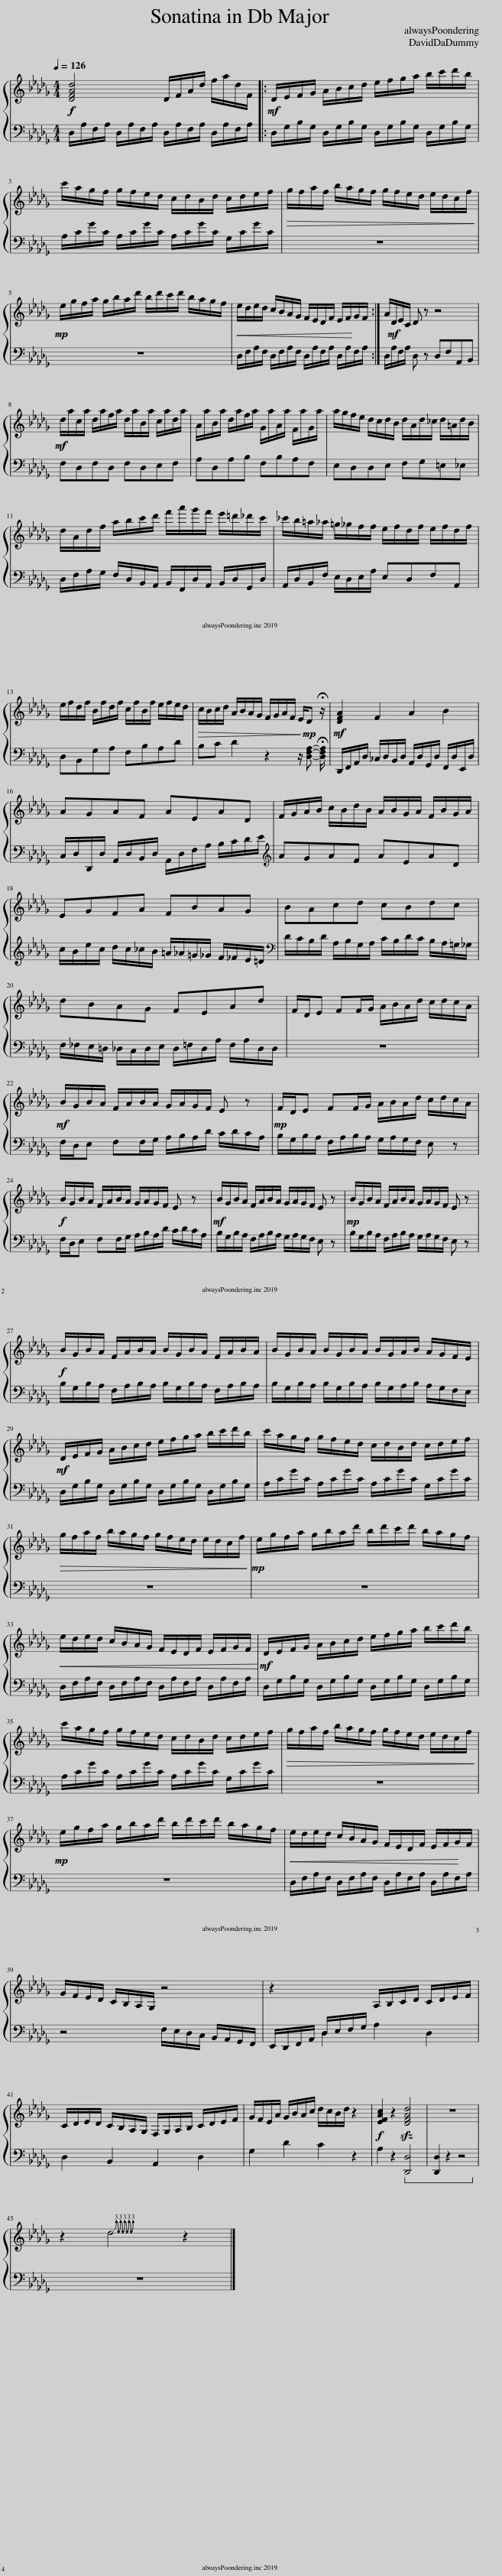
X:1
%%score { 1 | 2 }
L:1/8
Q:1/4=126
M:4/4
I:linebreak $
K:Db
V:1 treble
V:2 bass
V:1
!f! [DFAd]4 D/F/A/d/ f/a/d/F/ |:!mf! D/E/F/G/ A/B/c/d/ e/f/g/a/ b/c'/d'/b/ |$ c'/a/g/f/ g/f/e/d/ c/d/B/d/ c/d/e/f/ |!>(! g/f/a/f/ b/a/g/f/ g/f/e/d/ e/d/c/f/!>)! |$!mp! e/g/f/a/ g/b/a/d'/ b/d'/c'/d'/ b/a/g/f/ | %5
!<(! e/d/e/d/ c/B/A/G/ F/E/D/F/ E/F/G/F/!<)! :| A/!mf!D/E/C/ D z z4 |$!mf! d/a/c/a/ d/a/f/a/ d/a/B/a/ c/a/d/a/ | A/a/B/a/ d/a/f/a/ G/a/A/a/ F/a/G/a/ | a/g/f/e/ d/c/d/B/ d/A/d/_c/ d/=A/d/B/ |$ %10
 d/A/d/f/ a/b/c'/d'/ f'/a'/g'/f'/ e'/=d'/_d'/c'/ | _c'/b/=a/_a/ =g/_g/f/f/ e/f/d/f/ e/f/d/f/ |$ e/f/d/f/ B/f/d/f/ c/f/B/f/ e/f/e/d/ |!>(! c/B/c/d/ A/B/A/G/ F/G/A/F/ E/!>)!!mp!D !fermata!z/ |!mf! [DFA]2 F2 A2 B2 |$ %15
 AGAF AEAD | F/G/A/B/ c/B/d/B/ A/B/G/A/ F/B/G/A/ |$ EGFA FBAG | BAcd cBdc |$ dBAG FEAd | %20
 F/D/E FF/G/ A/B/A/d/ c/d/c/A/ |$!mf! B/G/B/A/ F/A/B/A/ G/A/G/F/ E z |!mp! F/D/E FF/G/ A/B/A/d/ c/d/c/A/ |$!f! B/G/B/A/ F/A/B/A/ G/A/G/F/ E z |!mf! B/G/B/A/ F/A/B/A/ G/A/G/F/ E z | %25
!mp! B/G/B/A/ F/A/B/A/ G/A/G/F/ E z |$!f! B/G/B/A/ F/A/B/A/ B/G/B/A/ F/A/B/A/ | B/G/B/A/ B/G/B/A/ B/G/A/B/ A/G/F/E/ |$!mf! D/E/F/G/ A/B/c/d/ e/f/g/a/ b/c'/d'/b/ | c'/a/g/f/ g/f/e/d/ c/d/B/d/ c/d/e/f/ |$ %30
!>(! g/f/a/f/ b/a/g/f/ g/f/e/d/ e/d/c/f/!>)! |!mp! e/g/f/a/ g/b/a/d'/ b/d'/c'/d'/ b/a/g/f/ |$!<(! e/d/e/d/ c/B/A/G/ F/E/D/F/ E/F/G/F/!<)! |!mf! D/E/F/G/ A/B/c/d/ e/f/g/a/ b/c'/d'/b/ |$ c'/a/g/f/ g/f/e/d/ c/d/B/d/ c/d/e/f/ | %35
!>(! g/f/a/f/ b/a/g/f/ g/f/e/d/ e/d/c/f/!>)! |$!mp! e/g/f/a/ g/b/a/d'/ b/d'/c'/d'/ b/a/g/f/ |!<(! e/d/e/d/ c/B/A/G/ F/E/D/F/ E/F/G/F/!<)! |$ G/F/E/D/ C/B,/A,/G,/ z4 | z2[I:staff +1] D,/E,/F,/G,/[I:staff -1] A,/B,/C/D/ C/D/E/F/ |$ %40
 C/D/E/D/ C/B,/A,/G,/ F,/G,/A,/B,/ C/D/E/F/ | G/F/E/A/ G/B/A/c/ d/c/B/d/ z2 |!f! [EFAc]2 z2!sfz! [DFAd]4 | z8 |$ z2 d4 z2 |] %45
V:2
 D,/A,/F,/A,/ D,/A,/F,/A,/ D,/A,/F,/A,/ D,/A,/F,/A,/ |: D,/G,/B,/G,/ D,/G,/B,/G,/ D,/G,/B,/G,/ D,/G,/B,/G,/ |$ A,/C/G/C/ A,/C/G/C/ A,/C/G/C/ G,/C/G/C/ | z8 |$ z8 | %5
 D,/F,/A,/F,/ D,/F,/A,/F,/ D,/A,/F,/A,/ D,/A,/F,/A,/ :| D,/A,/F,/A,/ D, z D,F,A,,B,, |$ F,D,F,D, F,D,E,F, | A,D,A,B, F,B,A,F, | E,D,D,E, F,G,=E,_E, |$ %10
 D,/F,/A,/G,/ F,/D,/B,,/A,,/ B,,/F,,/D,/A,,/ B,,/D,/G,,/D,/ | A,,/D,/B,,/F,/ E,/D,/E,/A,/ E,D,F,A,, |$ D,B,,G,A, F,B,A,D | B,C D2 z2 z/ [D,F,A,]- !fermata![D,F,A,]/ | D,,/F,,/A,,/D,/ _C,/D,/B,,/D,/ A,,/D,/G,,/D,/ F,,/D,/E,,/D,/ |$ %15
 C,/D,/D,,/D,/ A,,/D,/B,,/D,/ A,,/D,/F,/A,/ B,/C/D/E/ |[K:treble] AGAF AEAD |$ c/B/e/c/ d/c/_c/B/ =A/_A/=G/_G/ F/_F/E/=D/ |[K:bass] D/C/B,/D/ A,/B,/G,/A,/ C/B,/D/C/ B,/A,/=G,/_G,/ |$ F,/_F,/E,/=D,/ _D,/C,/D,/E,/ D,/=F,/D,/A,/ F,/A,/D,/D,/ | %20
 z8 |$ F,/D,/E, F,F,/G,/ A,/B,/A,/D/ C/D/C/A,/ | B,/G,/B,/A,/ F,/A,/B,/A,/ G,/A,/G,/F,/ E, z |$ F,/D,/E, F,F,/G,/ A,/B,/A,/D/ C/D/C/A,/ | B,/G,/B,/A,/ F,/A,/B,/A,/ G,/A,/G,/F,/ E, z | %25
 B,/G,/B,/A,/ F,/A,/B,/A,/ G,/A,/G,/F,/ E, z |$ B,/G,/B,/A,/ F,/A,/B,/A,/ B,/G,/B,/A,/ F,/A,/B,/A,/ | B,/G,/B,/A,/ B,/G,/B,/A,/ B,/G,/A,/B,/ A,/G,/F,/E,/ |$ D,/G,/B,/G,/ D,/G,/B,/G,/ D,/G,/B,/G,/ D,/G,/B,/G,/ | A,/C/G/C/ A,/C/G/C/ A,/C/G/C/ G,/C/G/C/ |$ %30
 z8 | z8 |$ D,/F,/A,/F,/ D,/F,/A,/F,/ D,/A,/F,/A,/ D,/A,/F,/A,/ | D,/G,/B,/G,/ D,/G,/B,/G,/ D,/G,/B,/G,/ D,/G,/B,/G,/ |$ A,/C/G/C/ A,/C/G/C/ A,/C/G/C/ G,/C/G/C/ | %35
 z8 |$ z8 | D,/F,/A,/F,/ D,/F,/A,/F,/ D,/A,/F,/A,/ D,/A,/F,/A,/ |$ z4 F,/E,/D,/C,/ B,,/A,,/G,,/F,,/ | E,,/D,,/F,,/A,,/ D,2 A,2 D,2 |$ %40
 D,2 B,,2 A,,2 D,2 | G,2 D2 C2 z2 | A,2 z2!ped! [D,,D,]4 | [D,,D,]2 z2 z4!ped-up! |$ z8 |] %45
